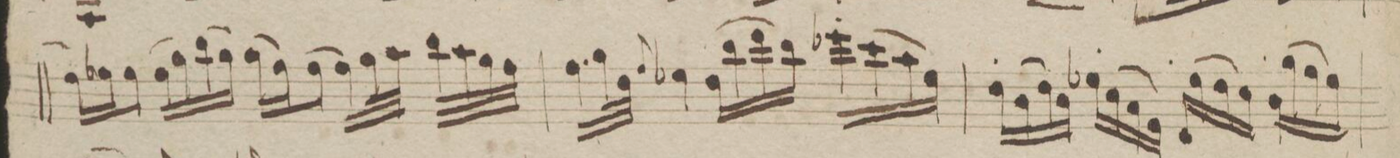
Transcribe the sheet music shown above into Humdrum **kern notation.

**kern	**dynam
*I"Violio 1mo	*
*clefG2	*
*k[b-]	*
*met(c)	*
*M4/4	*
16dd\LL]	.
16ee-X\J	.
8ee-\J	.
(16ee-\LL	.
16gg\)	.
(16bb-\	.
16gg\JJ)	.
(16gg\LL	.
16ff\J)	.
[8ff\J	.
16ff\LL]	.
32gg\L	.
32aa\JJJ	.
32bb-\LLL	.
32aa\	.
32gg\	.
32ff\JJJ	.
=32	=32
16ff\LL	.
32gg\L	.
32dd\JJJ	.
8qqff/	.
4.ee-X\	.
16dd\LL	.
16bb-\	.
16ddd\	.
16bb-\JJ	.
16eee-X'\LL	.
(16ccc\	.
16aa\	.
16ee-\JJ)	.
=33	=33
16dd'\LL	.
(16b-\	.
16dd\	.
16b-\JJ)	.
16ee-X'\LL	.
(16cc\	.
16a\	.
16e\JJ)	.
16d'/LL	.
(16ee-\	.
16dd\	.
16cc\JJ)	.
16b-'\LL	.
(16gg\	.
16ff\	.
16ee-\JJ)	.
=34	=34
*-	*-
